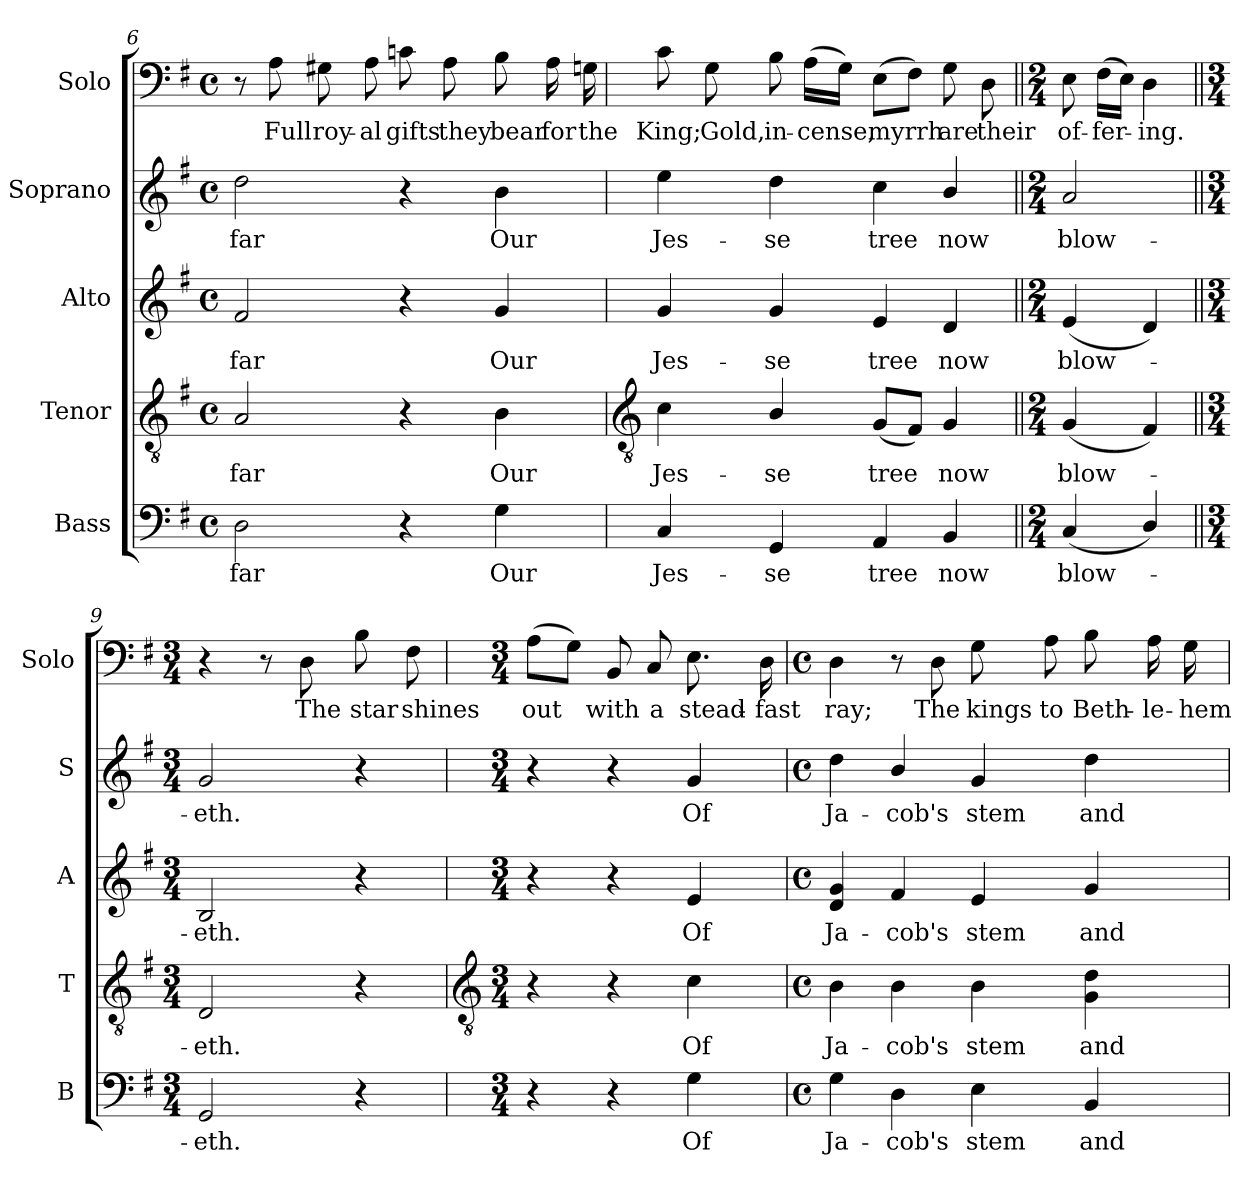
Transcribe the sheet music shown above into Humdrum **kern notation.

**kern	**text	**kern	**text	**kern	**text	**kern	**text	**kern	**text
*part5	*part5	*part4	*part4	*part3	*part3	*part2	*part2	*part1	*part1
*staff5	*staff5	*staff4	*staff4	*staff3	*staff3	*staff2	*staff2	*staff1	*staff1
*I"Bass	*	*I"Tenor	*	*I"Alto	*	*I"Soprano	*	*I"Solo	*
*I'B	*	*I'T	*	*I'A	*	*I'S	*	*I'Solo	*
*clefF4	*	*clefGv2	*	*clefG2	*	*clefG2	*	*clefF4	*
*k[f#]	*	*k[f#]	*	*k[f#]	*	*k[f#]	*	*k[f#]	*
*G:	*	*G:	*	*G:	*	*G:	*	*G:	*
*M4/4	*	*M4/4	*	*M4/4	*	*M4/4	*	*M4/4	*
*met(c)	*	*met(c)	*	*met(c)	*	*met(c)	*	*met(c)	*
=6	=6	=6	=6	=6	=6	=6	=6	=6	=6
!	!LO:LY:b	!	!LO:LY:b	!	!LO:LY:b	!	!LO:LY:b	!	!
2D	-far	2A	-far	2f#	far	2dd	-far	8r	.
!	!	!	!	!	!	!	!	!	!LO:LY:b
.	.	.	.	.	.	.	.	8A	Full
!	!	!	!	!	!	!	!	!	!LO:LY:b
.	.	.	.	.	.	.	.	8G#X	roy-
!	!	!	!	!	!	!	!	!	!LO:LY:b
.	.	.	.	.	.	.	.	8A	-al
!	!	!	!	!	!	!	!	!	!LO:LY:b
4r	.	4r	.	4r	.	4r	.	8cn	gifts
!	!	!	!	!	!	!	!	!	!LO:LY:b
.	.	.	.	.	.	.	.	8A	they
!	!LO:LY:b	!	!LO:LY:b	!	!LO:LY:b	!	!LO:LY:b	!	!LO:LY:b
4G	Our	4B	Our	4g	Our	4b	Our	8B	bear
!	!	!	!	!	!	!	!	!	!LO:LY:b
.	.	.	.	.	.	.	.	16A	for
!	!	!	!	!	!	!	!	!	!LO:LY:b
.	.	.	.	.	.	.	.	16Gn	the
!!LO:LB:g=z
=7	=7	=7	=7	=7	=7	=7	=7	=7	=7
*	*	*clefGv2	*	*	*	*	*	*	*
!	!LO:LY:b	!	!LO:LY:b	!	!LO:LY:b	!	!LO:LY:b	!	!LO:LY:b
4C	Jes-	4c	Jes-	4g	Jes-	4ee	Jes-	8c	King;
!	!	!	!	!	!	!	!	!	!LO:LY:b
.	.	.	.	.	.	.	.	8G	Gold,
!	!LO:LY:b	!	!LO:LY:b	!	!LO:LY:b	!	!LO:LY:b	!	!LO:LY:b
4GG	-se	4B/	-se	4g	-se	4dd	-se	8B	in-
!	!	!	!	!	!	!	!	!	!LO:LY:b
.	.	.	.	.	.	.	.	(>16ALL	-cense,
.	.	.	.	.	.	.	.	16GJJ)	.
!	!LO:LY:b	!	!LO:LY:b	!	!LO:LY:b	!	!LO:LY:b	!	!LO:LY:b
4AA	tree	(<8GL	tree	4e	tree	4cc	tree	(>8EL	myrrh
.	.	8F#J)	.	.	.	.	.	8F#J)	.
!	!LO:LY:b	!	!LO:LY:b	!	!LO:LY:b	!	!LO:LY:b	!	!LO:LY:b
4BB	now	4G	now	4d	now	4b/	now	8G	are
!	!	!	!	!	!	!	!	!	!LO:LY:b
.	.	.	.	.	.	.	.	8D	their
=8||	=8||	=8||	=8||	=8||	=8||	=8||	=8||	=8||	=8||
*M2/4	*	*M2/4	*	*M2/4	*	*M2/4	*	*M2/4	*
!	!LO:LY:b	!	!LO:LY:b	!	!LO:LY:b	!	!LO:LY:b	!	!LO:LY:b
(<4C	blow-	(<4G	blow-	(<4e	blow-	2a	blow-	8E	of-
!	!	!	!	!	!	!	!	!	!LO:LY:b
.	.	.	.	.	.	.	.	(>16F#LL	-fer-
.	.	.	.	.	.	.	.	16EJJ)	.
!	!	!	!	!	!	!	!	!	!LO:LY:b
4D/)	.	4F#)	.	4d)	.	.	.	4D	ing.
=9||	=9||	=9||	=9||	=9||	=9||	=9||	=9||	=9||	=9||
*M3/4	*	*M3/4	*	*M3/4	*	*M3/4	*	*M3/4	*
!	!LO:LY:b	!	!LO:LY:b	!	!LO:LY:b	!	!LO:LY:b	!	!
2GG	eth.	2D	eth.	2B	eth.	2g	-eth.	4r	.
.	.	.	.	.	.	.	.	8r	.
!	!	!	!	!	!	!	!	!	!LO:LY:b
.	.	.	.	.	.	.	.	8D	The
!	!	!	!	!	!	!	!	!	!LO:LY:b
4r	.	4r	.	4r	.	4r	.	8B	star
!	!	!	!	!	!	!	!	!	!LO:LY:b
.	.	.	.	.	.	.	.	8F#	shines
!!LO:LB:g=z
=10	=10	=10	=10	=10	=10	=10	=10	=10	=10
*	*	*clefGv2	*	*	*	*	*	*	*
*M3/4	*	*M3/4	*	*M3/4	*	*M3/4	*	*M3/4	*
!	!	!	!	!	!	!	!	!	!LO:LY:b
4r	.	4r	.	4r	.	4r	.	(>8AL	out
.	.	.	.	.	.	.	.	8GJ)	.
!	!	!	!	!	!	!	!	!	!LO:LY:b
4r	.	4r	.	4r	.	4r	.	8BB	with
!	!	!	!	!	!	!	!	!	!LO:LY:b
.	.	.	.	.	.	.	.	8C	a
!	!LO:LY:b	!	!LO:LY:b	!	!LO:LY:b	!	!LO:LY:b	!	!LO:LY:b
4G	Of	4c	Of	4e	Of	4g	Of	8.E	stead-
!	!	!	!	!	!	!	!	!	!LO:LY:b
.	.	.	.	.	.	.	.	16D	-fast
=11	=11	=11	=11	=11	=11	=11	=11	=11	=11
*M4/4	*	*M4/4	*	*M4/4	*	*M4/4	*	*M4/4	*
*met(c)	*	*met(c)	*	*met(c)	*	*met(c)	*	*met(c)	*
!	!LO:LY:b	!	!LO:LY:b	!	!LO:LY:b	!	!LO:LY:b	!	!LO:LY:b
4G	Ja-	4B	Ja-	4d 4g	Ja-	4dd	Ja-	4D	ray;
!	!LO:LY:b	!	!LO:LY:b	!	!LO:LY:b	!	!LO:LY:b	!	!
4D	-cob's	4B	-cob's	4f#	-cob's	4b/	-cob's	8r	.
!	!	!	!	!	!	!	!	!	!LO:LY:b
.	.	.	.	.	.	.	.	8D	The
!	!LO:LY:b	!	!LO:LY:b	!	!LO:LY:b	!	!LO:LY:b	!	!LO:LY:b
4E	stem	4B	stem	4e	stem	4g	stem	8G	kings
!	!	!	!	!	!	!	!	!	!LO:LY:b
.	.	.	.	.	.	.	.	8A	to
!	!LO:LY:b	!	!LO:LY:b	!	!LO:LY:b	!	!LO:LY:b	!	!LO:LY:b
4BB	and	4G 4d	and	4g	and	4dd	and	8B	Beth-
!	!	!	!	!	!	!	!	!	!LO:LY:b
.	.	.	.	.	.	.	.	16A	-le-
!	!	!	!	!	!	!	!	!	!LO:LY:b
.	.	.	.	.	.	.	.	16G	-hem
=	=	=	=	=	=	=	=	=	=
*-	*-	*-	*-	*-	*-	*-	*-	*-	*-
